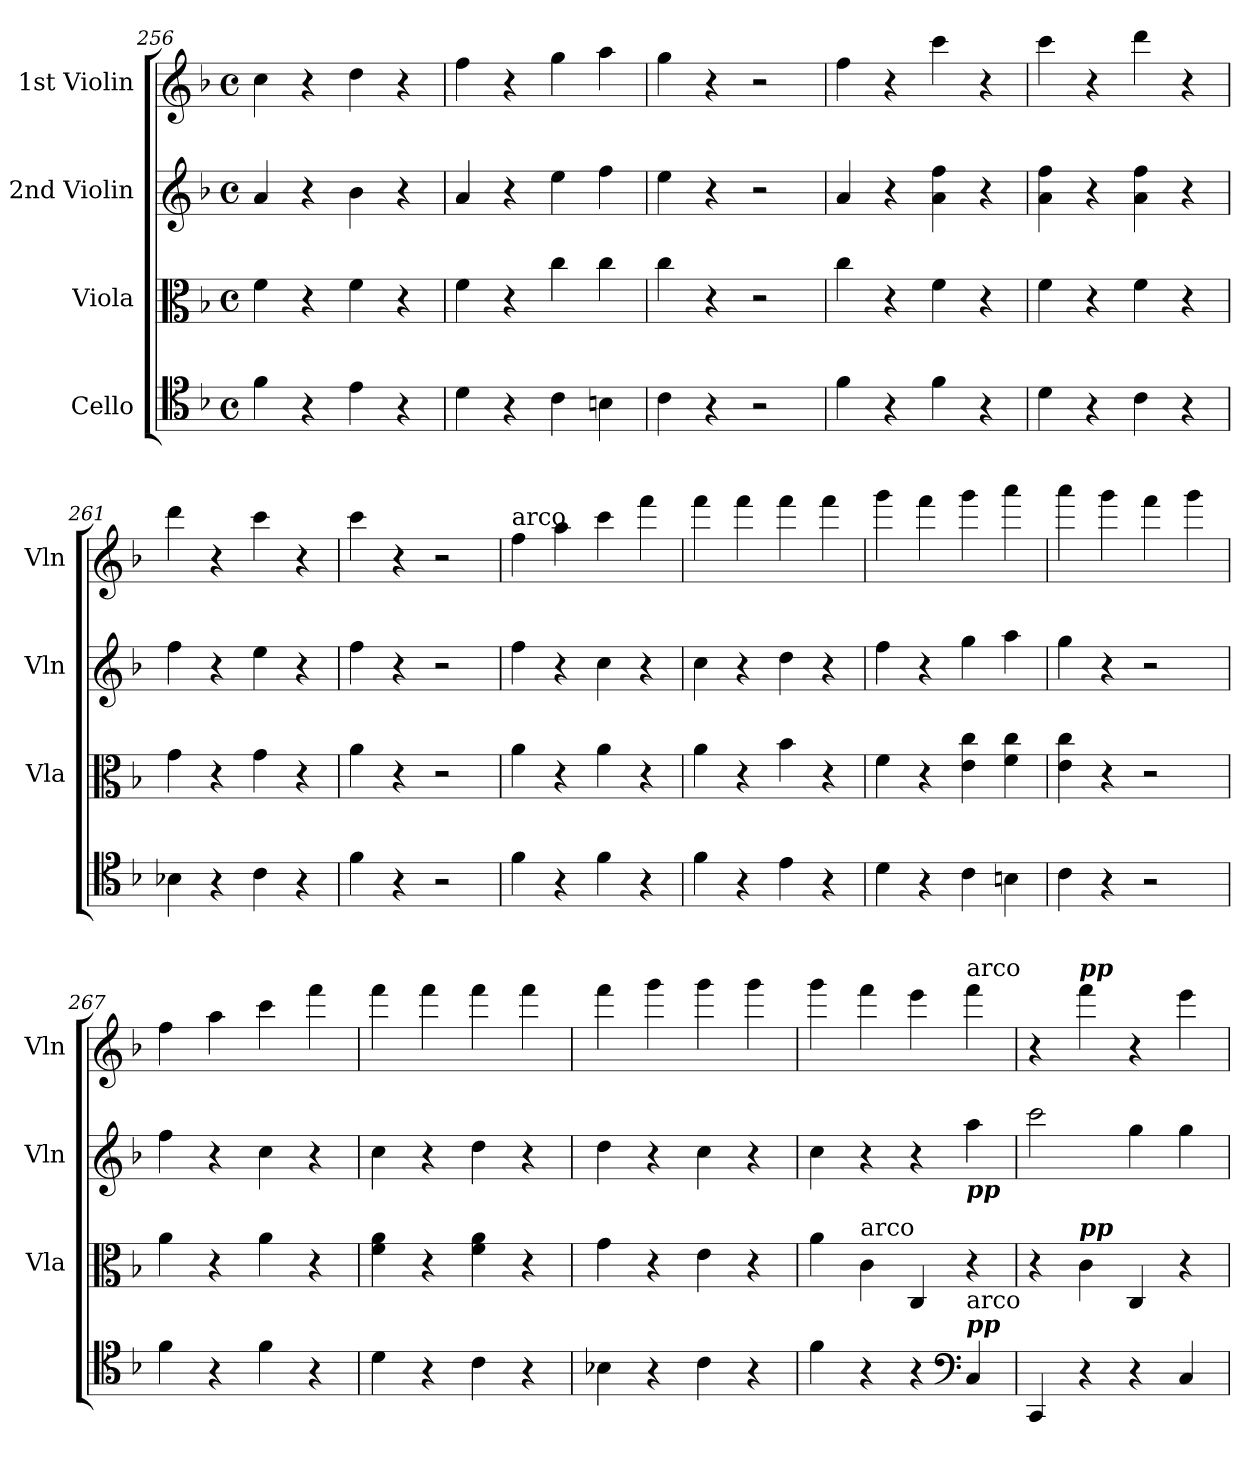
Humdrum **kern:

**kern	**kern	**kern	**kern
*part4	*part3	*part2	*part1
*staff4	*staff3	*staff2	*staff1
*I"Cello	*I"Viola	*I"2nd Violin	*I"1st Violin
*	*I'Vla	*I'Vln	*I'Vln
*clefC4	*clefC3	*clefG2	*clefG2
*k[b-]	*k[b-]	*k[b-]	*k[b-]
*F:	*F:	*F:	*F:
*M4/4	*M4/4	*M4/4	*M4/4
*met(c)	*met(c)	*met(c)	*met(c)
=256	=256	=256	=256
4f	4f	4a	4cc
4r	4r	4r	4r
4e	4f	4b-	4dd
4r	4r	4r	4r
=257	=257	=257	=257
4d	4f	4a	4ff
4r	4r	4r	4r
4c	4cc	4ee	4gg
4Bn	4cc	4ff	4aa
=258	=258	=258	=258
4c	4cc	4ee	4gg
4r	4r	4r	4r
2r	2r	2r	2r
=259	=259	=259	=259
4f	4cc	4a	4ff
4r	4r	4r	4r
4f	4f	4a 4ff	4ccc
4r	4r	4r	4r
=260	=260	=260	=260
4d	4f	4a 4ff	4ccc
4r	4r	4r	4r
4c	4f	4a 4ff	4ddd
4r	4r	4r	4r
=261	=261	=261	=261
4B-X	4g	4ff	4ddd
4r	4r	4r	4r
4c	4g	4ee	4ccc
4r	4r	4r	4r
=262	=262	=262	=262
4f	4a	4ff	4ccc
4r	4r	4r	4r
2r	2r	2r	2r
=263	=263	=263	=263
!	!	!	!LO:TX:a:t=arco
4f	4a	4ff	4ff
4r	4r	4r	4aa
4f	4a	4cc	4ccc
4r	4r	4r	4fff
=264	=264	=264	=264
4f	4a	4cc	4fff
4r	4r	4r	4fff
4e	4b-	4dd	4fff
4r	4r	4r	4fff
=265	=265	=265	=265
4d	4f	4ff	4ggg
4r	4r	4r	4fff
4c	4e 4cc	4gg	4ggg
4Bn	4f 4cc	4aa	4aaa
=266	=266	=266	=266
4c	4e 4cc	4gg	4aaa
4r	4r	4r	4ggg
2r	2r	2r	4fff
.	.	.	4ggg
=267	=267	=267	=267
4f	4a	4ff	4ff
4r	4r	4r	4aa
4f	4a	4cc	4ccc
4r	4r	4r	4fff
=268	=268	=268	=268
4d	4f 4a	4cc	4fff
4r	4r	4r	4fff
4c	4f 4a	4dd	4fff
4r	4r	4r	4fff
=269	=269	=269	=269
4B-X	4g	4dd	4fff
4r	4r	4r	4ggg
4c	4e	4cc	4ggg
4r	4r	4r	4ggg
=270	=270	=270	=270
4f	4a	4cc	4ggg
!	!LO:TX:a:t=arco	!	!
4r	4c	4r	4fff
4r	4C	4r	4eee
*clefF4	*	*	*
!	!	!	!LO:TX:a:t=arco
!	!	!LO:TX:b:Bi:t=pp	!
!LO:TX:a:Bi:t=pp	!	!	!
!LO:TX:a:t=arco	!	!	!
4C	4r	4aa	4fff
=271	=271	=271	=271
4CC	4r	2ccc	4r
!	!	!	!LO:TX:a:Bi:t=pp
!	!LO:TX:a:Bi:t=pp	!	!
4r	4c	.	4fff
4r	4C	4gg	4r
4C	4r	4gg	4eee
=	=	=	=
*-	*-	*-	*-
